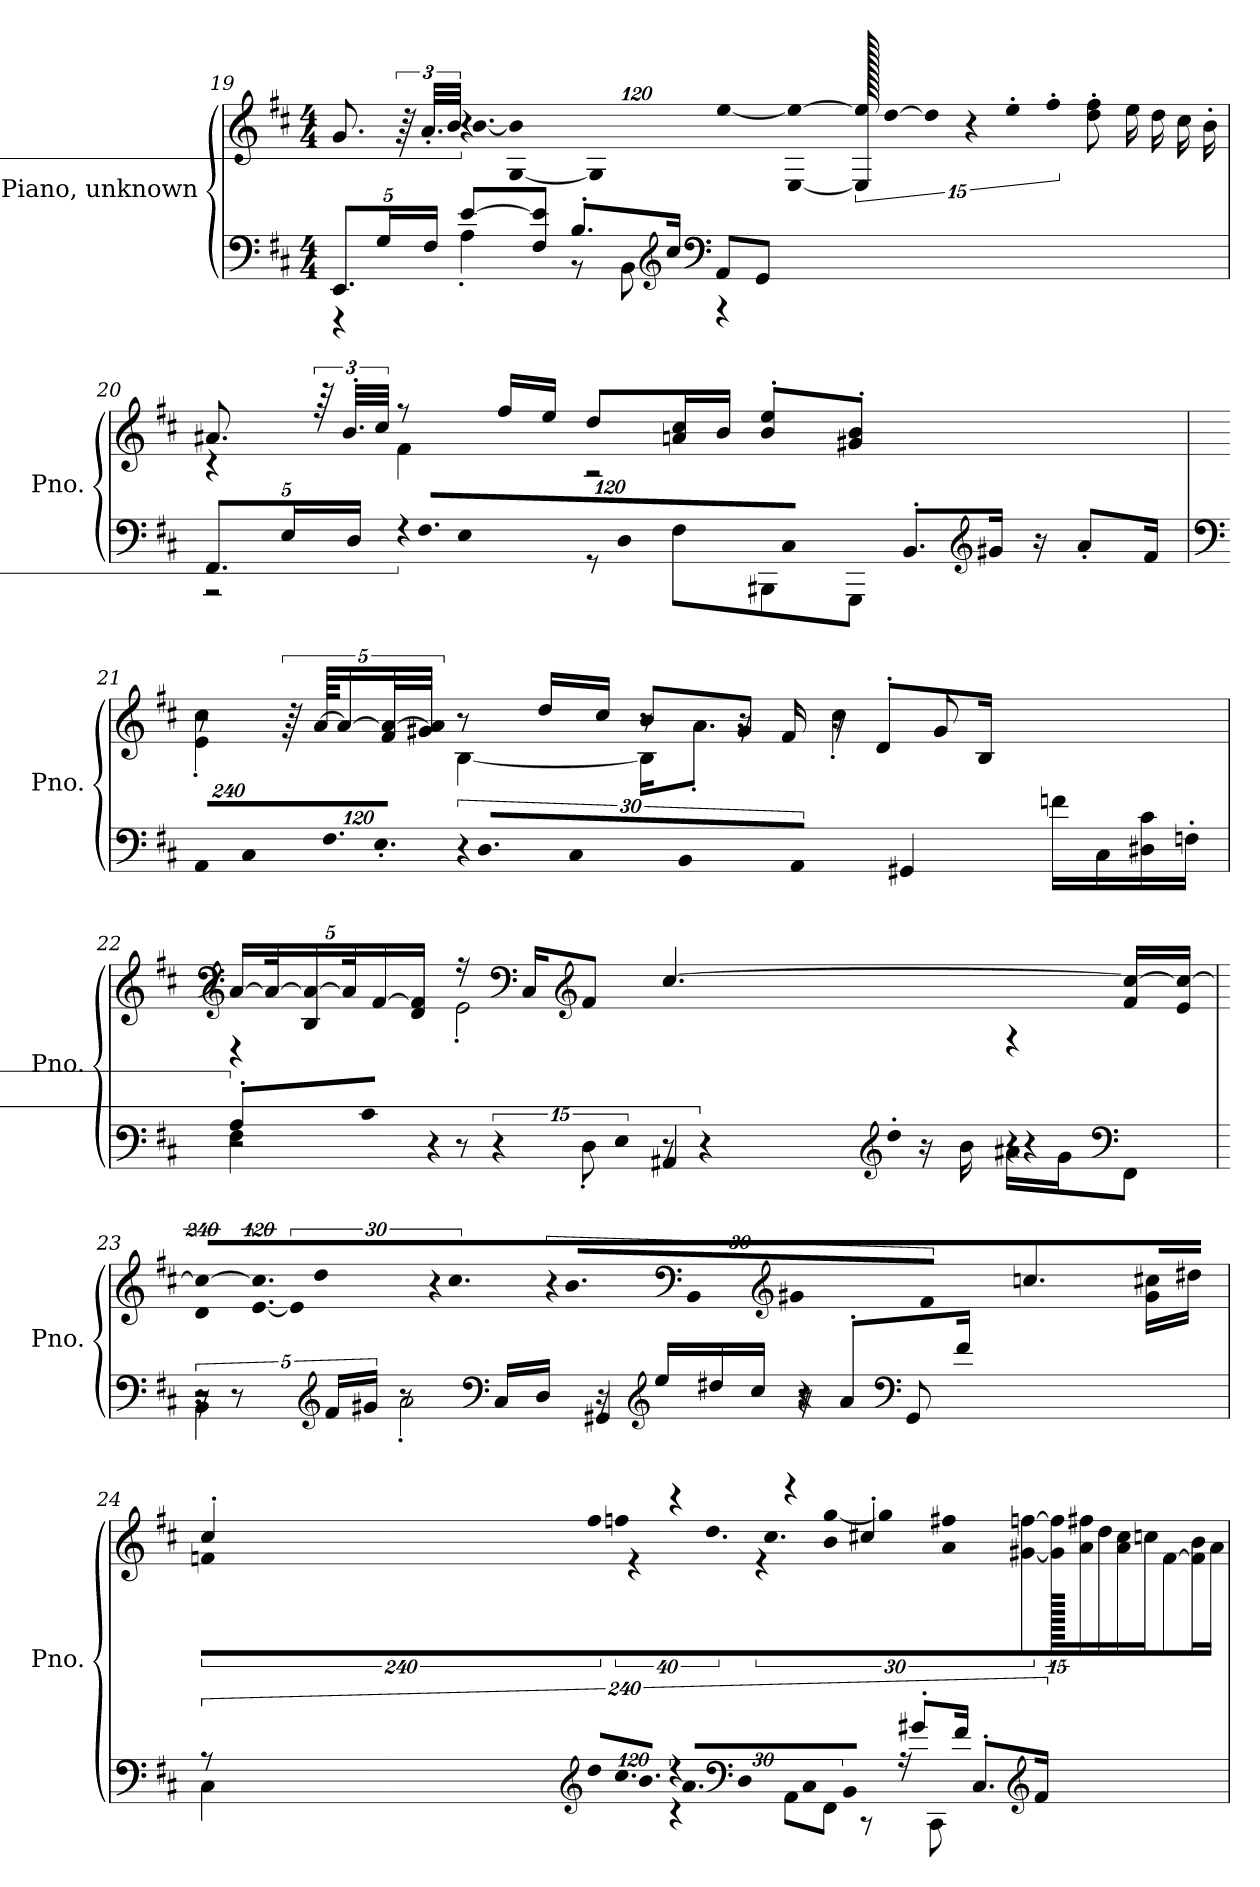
**kern	**kern
*part1	*part1
*staff2	*staff1
*I"Piano, unknown	*
*I'Pno.	*
!!LO:LB:g=z
*clefF4	*clefG2
*k[f#c#]	*k[f#c#]
*M4/4	*M4/4
*Xbrackettup	*
=19	=19
*^	*
10.EE/L	4r	8.g/
20G/L	.	.
.	.	96r
.	.	48.a'/LLL
20F#/JJ	.	.
.	.	48b/JJJ
!	!	!LO:N:vis=64
[8e/L	4A'\	960%17r
!	!	!LO:N:vis=32.
.	.	[1920%103b/LLL
!	!	!LO:N:vis=32
.	.	[640%23G/ 640%23b/]
!	!	!LO:N:vis=32
.	.	640%23G/]
8F#/ 8e/]J	.	.
!	!	!LO:N:vis=32
.	.	[640%23ee/J
.	.	[240%17E/ 240%17ee/_J
8.B'/L	8r	1920E/] 1920ee/]
.	.	[20dd\LL
.	.	80dd\JJkk]
.	.	80r
.	.	40ee'\LLL
.	.	40ff#'\JJ
.	8BB\	.
.	.	8dd\' 8ff#\'J
*clefG2	*	*
16cc#/Jk	.	.
*clefF4	*	*
8AA/L	4r	.
.	.	16ee\LL
.	.	16dd\
8GG/J	.	.
.	.	16cc#\
.	.	16b'\JJ
1920ryy	1920ryy	.
!!LO:LB:g=z
=20	=20	=20
*	*	*^
10.FF#/L	2r	8.a#X/	4r
20E/L	.	.	.
.	.	96r	.
.	.	48.b'/LLL	.
20D/JJ	.	.	.
.	.	48cc#/JJJ	.
*brackettup	*	*	*
!LO:N:vis=64	!	!	!
960%17r	.	8r	4f#\
!LO:N:vis=32.	!	!	!
1920%103F#/KLL	.	.	.
!LO:N:vis=16	!	!	!
1920%137E/	.	.	.
.	.	16ff#/LL	.
!LO:N:vis=32	!	!	!
640%23D/K	.	.	.
!LO:N:vis=16	!	!	!
1920%137C#/JJ	.	.	.
.	.	16ee/JJ	.
8.BB'/L	8r	8dd/L	2r
.	8F#\L	16an/ 16cc#/L	.
*clefG2	*	*	*
16g#X/Jk	.	16b/JJ	.
16r	8G#X\	8b/' 8ee/'L	.
8a'/L	.	.	.
.	8E\J	8g#X/' 8b/'J	.
16f#/Jk	.	.	.
*v	*v	*	*
*	*v	*v
!!LO:LB:g=z
=21	=21
*clefF4	*
*Xbrackettup	*
!LO:N:vis=16	!
*	*^
*	*	*^
1920%137AA/LL	2r	4e\' 4cc#\'	8r
!LO:N:vis=16	!	!	!
1920%137C#/	.	.	.
.	.	.	80r
.	.	.	[80a/KKLL
!LO:N:vis=32.	!	!	!
1920%103F#/L	.	.	.
.	.	.	20a/_
!LO:N:vis=32.	!	!	!
1920%103E'/JJJ	.	.	.
.	.	.	40f#/ 40a/_L
.	.	.	40g#X/ 40a/]JJJ
*brackettup	*	*	*
!LO:N:vis=64	!	!	!
960%17r	.	[4B\	8r
!LO:N:vis=32.	!	!	!
1920%103D/KLL	.	.	.
!LO:N:vis=16	!	!	!
1920%137C#/	.	.	.
.	.	.	16dd/LL
!LO:N:vis=32	!	!	!
640%23BB/K	.	.	.
!LO:N:vis=16	!	!	!
1920%137AA/JJ	.	.	.
.	.	.	16cc#/JJ
4GG#X/	8b/L	16B\KL]	8r
.	.	8.a'\J	.
.	8g#/J	.	16r
.	.	.	16f#/
16fn\LL	8r	4cc#'\	16r
16C#\	.	.	8d'/L
16D#X\ 16c#\	8g#/	.	.
16Fn'\JJ	.	.	16B/Jk
!!LO:LB:g=z
=22	=22	=22	=22
!LO:N:vis=8	!	!	!
*^	*	*	*
*	*^	*v	*v	*v
*	*	*	*Xbrackettup
*	*	*	*^
960%137A'/L	4F#\	2r	[20a/LL	4r
.	.	.	40a/K_	.
.	.	.	20B/ 20a/_	.
.	.	.	40a/K]	.
!LO:N:vis=16	!	!	!	!
1920%137c#/Jk	.	.	.	.
.	.	.	[20f#/	.
.	.	.	20d/ 20f#/]JJ	.
!LO:N:vis=16	!	!	!	!
1920%137r	.	.	.	.
.	8r	.	16r	2e'\
1920ryy	.	.	.	.
!LO:N:vis=8	!	!	!	!
960%137r	.	.	.	.
*	*	*	*clefF4	*
.	.	.	16C#/KL	.
*	*	*	*clefG2	*
.	8D'\	.	8f#/J	.
!LO:N:vis=16	!	!	!	!
1920%137E/	.	.	.	.
!LO:N:vis=16	!	!	!	!
1920%137r	8r	4AA#X/	[4.cc#/	.
*clefG2	*	*	*	*
!LO:N:vis=8	!	!	!	!
960%137dd'/	.	.	.	.
.	16r	.	.	.
.	16b\	.	.	.
!LO:N:vis=4	!	!	!	!
640%183r	.	.	.	.
.	16a#X\LL	4r	.	4r
.	16g\J	.	.	.
*clefF4	*	*	*	*
.	8FF#\J	.	16f#/ 16cc#/_LL	.
.	.	.	16e/ 16cc#/_JJ	.
*	*	*	*v	*v
!!LO:LB:g=z
=23	=23	=23	=23
*	*	*	*brackettup
!	!	!	!LO:N:vis=16
20r	4BB\	2r	1920%137d/ 1920%137cc#/_LL
10r	.	.	.
!	!	!	!LO:N:vis=32.
.	.	.	[1920%103e/ 1920%103cc#/]L
!	!	!	!LO:N:vis=64
.	.	.	960%17e/K]
!	!	!	!LO:N:vis=32
.	.	.	640%23dd/JJJ
*clefG2	*	*	*
20f#/LL	.	.	.
!	!	!	!LO:N:vis=64
.	.	.	960%17r
!	!	!	!LO:N:vis=32.
.	.	.	1920%103cc#\
20g#X/JJ	.	.	.
!	!	!	!LO:N:vis=64
8r	2a'\	.	960%17r
!	!	!	!LO:N:vis=32.
.	.	.	1920%103b/KLL
*	*	*	*clefF4
!	!	!	!LO:N:vis=16
.	.	.	1920%137BB/
*clefF4	*	*	*
16C#/LL	.	.	.
*	*	*	*clefG2
!	!	!	!LO:N:vis=32
.	.	.	640%23g#X/K
!	!	!	!LO:N:vis=16
.	.	.	1920%137f#/JJ
16D/JJ	.	.	.
16r	.	4GG#X/	4.ccn\
*clefG2	*	*	*
16ee/LL	.	.	.
16dd#X/	.	.	.
16cc#/JJ	.	.	.
16r	4r	8r	.
8a'/L	.	.	.
*clefF4	*	*	*
.	.	8GG#/	16g#\ 16cc#X\LL
16f#/Jk	.	.	16dd#X\JJ
*v	*v	*v	*
!!LO:PB:g=z
=24	=24
*	*^
!LO:N:vis=16	!	!LO:N:vis=16
*^	*	*
1920%137r	4C#\	4cc#'/	1920%137fn\LL
*clefG2	*	*	*
!LO:N:vis=16	!	!	!LO:N:vis=16
1920%137dd/LL	.	.	1920%137ff#\
!LO:N:vis=32.	!	!	!LO:N:vis=32
1920%103cc#/L	.	.	640%23ffn\JJk
!	!	!	!LO:N:vis=64
.	.	.	960%17r
!LO:N:vis=32.	!	!	!LO:N:vis=32.
1920%103b/JJJ	.	.	1920%103dd\
!LO:N:vis=64	!	!	!LO:N:vis=64
960%17r	4r	4r	960%17r
!LO:N:vis=32.	!	!	!LO:N:vis=32.
1920%103a/KLL	.	.	1920%103cc#\LLL
*clefF4	*	*	*
!LO:N:vis=16	!	!	!LO:N:vis=32
1920%137D/	.	.	640%23b\ [640%23gg\
!	!	!	!LO:N:vis=32
.	.	.	640%23gg\]
!LO:N:vis=32	!	!	!
640%23C#/K	.	.	.
!	!	!	!LO:N:vis=32
.	.	.	640%23a\ 640%23ff#X\J
!LO:N:vis=16	!	!	!
1920%137BB/JJ	.	.	.
.	.	.	[240%17g#X\ [240%17ffn\J
16r	8AA\L	4r	1920g#\] 1920ff\]
.	.	.	16a\ 16ff#X\LL
8g#X'/L	.	.	.
.	.	.	16dd\
.	8FF#\J	.	.
.	.	.	16a\ 16cc#\
16f#/Jk	.	.	.
.	.	.	16ccn\JJ
8.C#'/L	8r	4cc#X'/	.
.	.	.	[8f\L
.	8CC#\	.	.
.	.	.	16f\] 16b\L
*clefG2	*	*	*
16f#/Jk	.	.	.
.	.	.	16a\JJ
1920ryy	1920ryy	1920ryy	.
*v	*v	*	*
*	*v	*v
=	=
*-	*-
